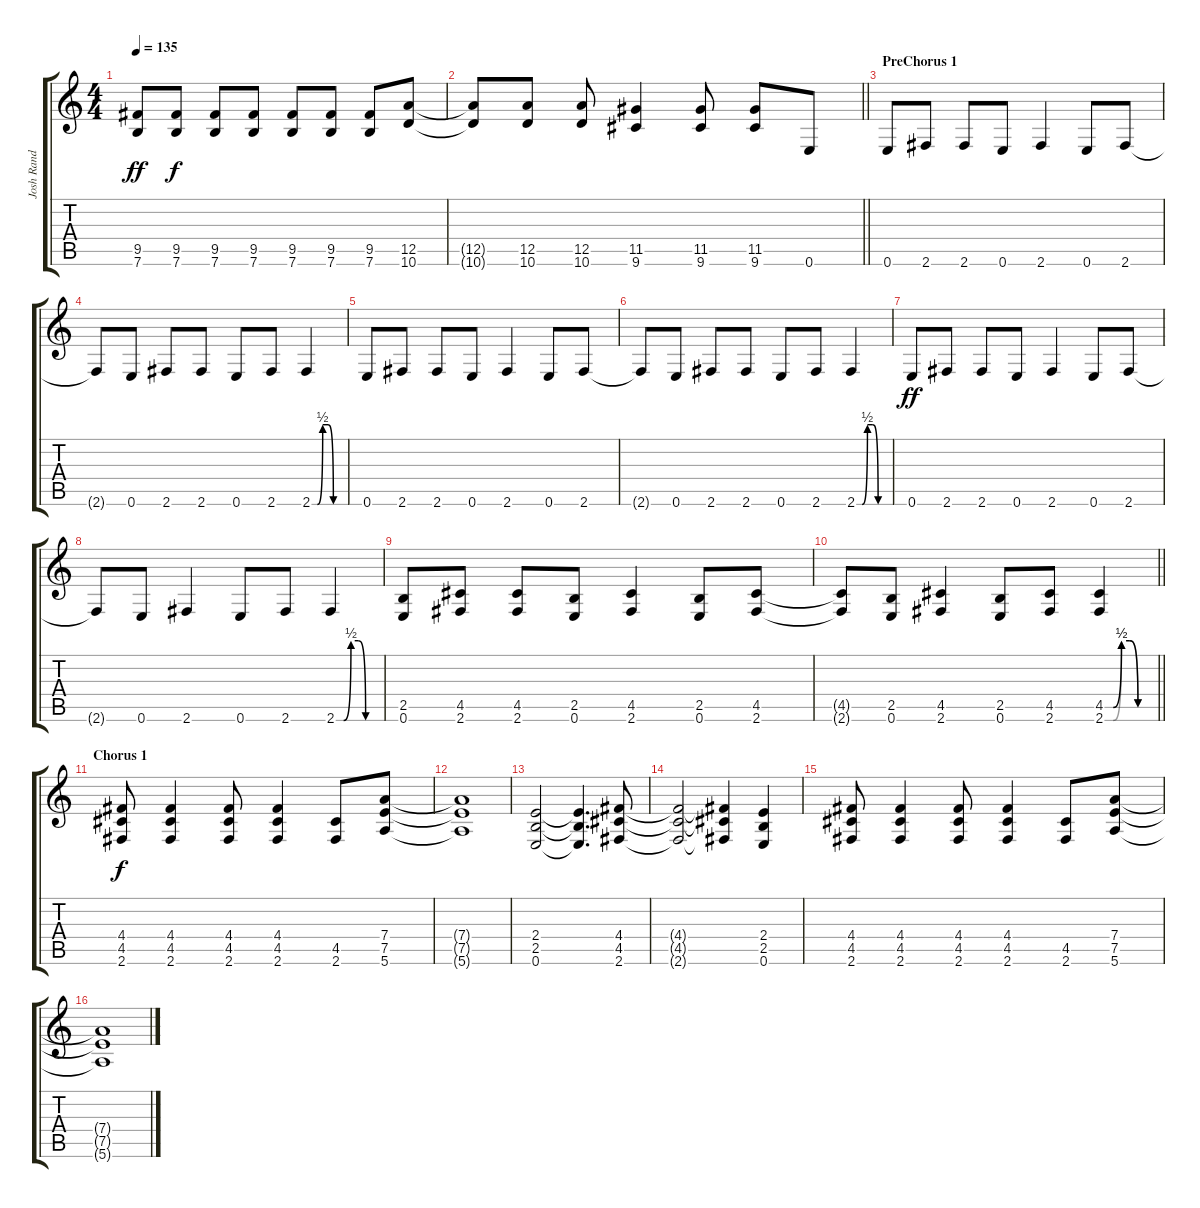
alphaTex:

\track ("Josh Rand" "Josh Rand") {instrument distortionguitar}
\staff {score tabs}
\tuning (E4 B3 G3 D3 A2 E2) {hide}
\ts (4 4)
\tempo 135
\clef g2
\ks c
(9.5 7.6).8{dy ff} (9.5 7.6).8{dy f} (9.5 7.6).8 (9.5 7.6).8 (9.5 7.6).8 (9.5 7.6).8 (9.5 7.6).8 (12.5 10.6).8 |
\barLineRight lightlight
(12.5{t} 10.6{t}).8 (12.5 10.6).8 (12.5 10.6).8 (11.5 9.6).4 (11.5 9.6).8 (11.5 9.6).8 0.6.8 |
\section ("" "PreChorus 1")
0.6.8 2.6.8 2.6.8 0.6.8 2.6.4 0.6.8 2.6.8 |
2.6{t}.8 0.6.8 2.6.8 2.6.8 0.6.8 2.6.8 2.6{be (custom 0 0 10 0 20 2 30 2 40 0 60 0)}.4 |
0.6.8 2.6.8 2.6.8 0.6.8 2.6.4 0.6.8 2.6.8 |
2.6{t}.8 0.6.8 2.6.8 2.6.8 0.6.8 2.6.8 2.6{be (custom 0 0 10 0 20 2 30 2 40 0 60 0)}.4 |
0.6.8{dy ff} 2.6.8 2.6.8 0.6.8 2.6.4 0.6.8 2.6.8 |
2.6{t}.8 0.6.8 2.6.4 0.6.8 2.6.8 2.6{be (custom 0 0 10 0 20 2 30 2 40 0 60 0)}.4 |
(2.5 0.6).8 (4.5 2.6).8 (4.5 2.6).8 (2.5 0.6).8 (4.5 2.6).4 (2.5 0.6).8 (4.5 2.6).8 |
\barLineRight lightlight
(4.5{t} 2.6{t}).8 (2.5 0.6).8 (4.5 2.6).4 (2.5 0.6).8 (4.5 2.6).8 (4.5{be (custom 0 0 10 0 20 2 30 2 40 0 60 0)} 2.6{be (custom 0 0 10 0 20 2 30 2 40 0 60 0)}).4 |
\section ("" "Chorus 1")
(4.4 4.5 2.6).8{dy f} (4.4 4.5 2.6).4 (4.4 4.5 2.6).8 (4.4 4.5 2.6).4 (4.5 2.6).8 (7.4 7.5 5.6).8 |
(7.4{t} 7.5{t} 5.6{t}).1 |
(2.4 2.5 0.6).2 (2.4{t} 2.5{t} 0.6{t}).4{d} (4.4 4.5 2.6).8 |
(4.4{t} 4.5{t} 2.6{t}).2 (4.4{t} 4.5{t} 2.6{t}).4 (2.4 2.5 0.6).4 |
(4.4 4.5 2.6).8 (4.4 4.5 2.6).4 (4.4 4.5 2.6).8 (4.4 4.5 2.6).4 (4.5 2.6).8 (7.4 7.5 5.6).8 |
(7.4{t} 7.5{t} 5.6{t}).1
